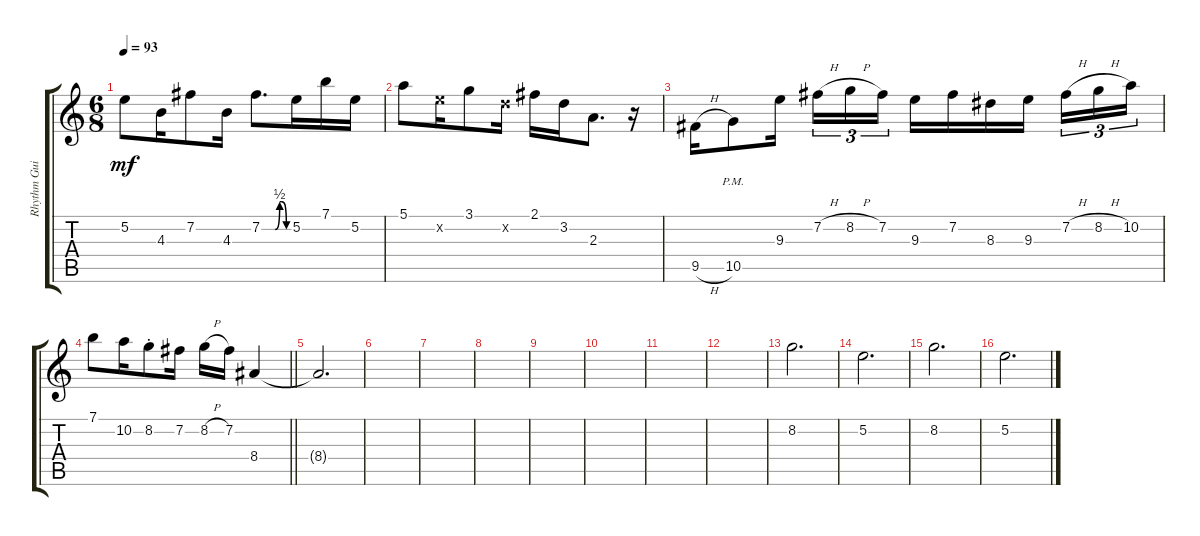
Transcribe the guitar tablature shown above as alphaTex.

\track ("Rhythm Guitar 2 [Mikael Akerfeldt + Pete" "Rhythm Gui") {instrument distortionguitar}
\staff {score tabs}
\tuning (E4 B3 G3 D3 A2 E2) {hide}
\ts (6 8)
\tempo 93
\clef g2
\ks c
5.2.8{dy mf} 4.3.16 7.2.8 4.3.16 7.2{be (custom 0 0 30 0 40 2 45 2 55 0 60 0)}.8{d} 5.2.16 7.1.16 5.2.16 |
5.1.8 5.2{x}.16 3.1.8 3.2{x}.16 2.1.16 3.2.16 2.3.8{d} r.16 |
9.5{h}.16 10.5{pm}.8 9.3.16{beam splitsecondary} 7.2{h}.16{tu (3 2)} 8.2{h}.16{tu (3 2)} 7.2.16{tu (3 2)} 9.3.16 7.2.16 8.3.16 9.3.16{beam splitsecondary} 7.2{h}.16{tu (3 2)} 8.2{h}.16{tu (3 2)} 10.2.16{tu (3 2)} |
\barLineRight lightlight
7.1.8 10.2.16 8.2{st}.8 7.2.16 8.2{h}.16 7.2.16 8.4.4 |
8.4{t}.2{d} |
|
|
|
|
|
|
|
8.2.2{d} |
5.2.2{d} |
8.2.2{d} |
5.2.2{d}
